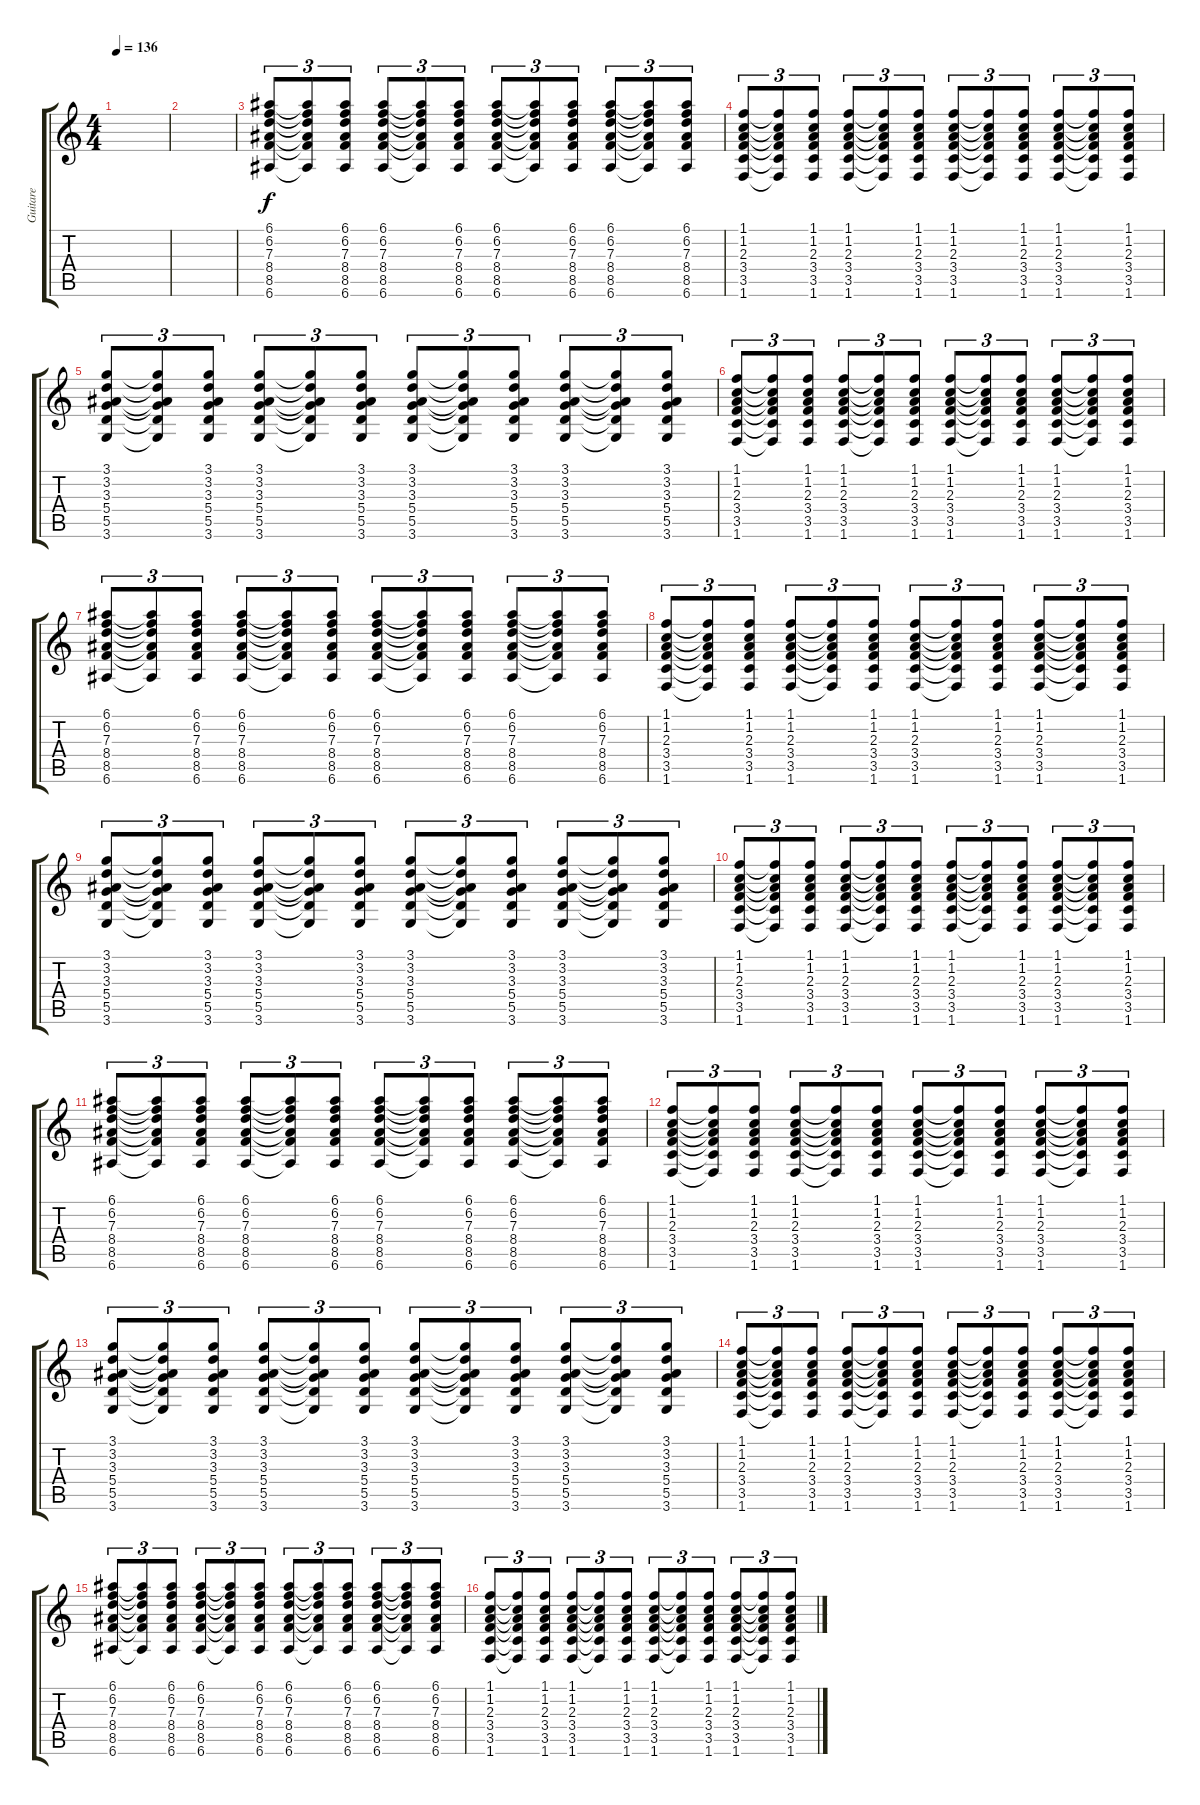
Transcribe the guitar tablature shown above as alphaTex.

\track ("Guitare" "Guitare") {instrument acousticguitarsteel}
\staff {score tabs}
\tuning (E4 B3 G3 D3 A2 E2) {hide}
\ts (4 4)
\tempo 136
\clef g2
\ks c
|
|
(6.1 6.2 7.3 8.4 8.5 6.6).8{tu (3 2)} (6.1{t} 6.2{t} 7.3{t} 8.4{t} 8.5{t} 6.6{t}).8{tu (3 2)} (6.1 6.2 7.3 8.4 8.5 6.6).8{tu (3 2)} (6.1 6.2 7.3 8.4 8.5 6.6).8{tu (3 2)} (6.1{t} 6.2{t} 7.3{t} 8.4{t} 8.5{t} 6.6{t}).8{tu (3 2)} (6.1 6.2 7.3 8.4 8.5 6.6).8{tu (3 2)} (6.1 6.2 7.3 8.4 8.5 6.6).8{tu (3 2)} (6.1{t} 6.2{t} 7.3{t} 8.4{t} 8.5{t} 6.6{t}).8{tu (3 2)} (6.1 6.2 7.3 8.4 8.5 6.6).8{tu (3 2)} (6.1 6.2 7.3 8.4 8.5 6.6).8{tu (3 2)} (6.1{t} 6.2{t} 7.3{t} 8.4{t} 8.5{t} 6.6{t}).8{tu (3 2)} (6.1 6.2 7.3 8.4 8.5 6.6).8{tu (3 2)} |
(1.1 1.2 2.3 3.4 3.5 1.6).8{tu (3 2)} (1.1{t} 1.2{t} 2.3{t} 3.4{t} 3.5{t} 1.6{t}).8{tu (3 2)} (1.1 1.2 2.3 3.4 3.5 1.6).8{tu (3 2)} (1.1 1.2 2.3 3.4 3.5 1.6).8{tu (3 2)} (1.1{t} 1.2{t} 2.3{t} 3.4{t} 3.5{t} 1.6{t}).8{tu (3 2)} (1.1 1.2 2.3 3.4 3.5 1.6).8{tu (3 2)} (1.1 1.2 2.3 3.4 3.5 1.6).8{tu (3 2)} (1.1{t} 1.2{t} 2.3{t} 3.4{t} 3.5{t} 1.6{t}).8{tu (3 2)} (1.1 1.2 2.3 3.4 3.5 1.6).8{tu (3 2)} (1.1 1.2 2.3 3.4 3.5 1.6).8{tu (3 2)} (1.1{t} 1.2{t} 2.3{t} 3.4{t} 3.5{t} 1.6{t}).8{tu (3 2)} (1.1 1.2 2.3 3.4 3.5 1.6).8{tu (3 2)} |
(3.1 3.2 3.3 5.4 5.5 3.6).8{tu (3 2)} (3.1{t} 3.2{t} 3.3{t} 5.4{t} 5.5{t} 3.6{t}).8{tu (3 2)} (3.1 3.2 3.3 5.4 5.5 3.6).8{tu (3 2)} (3.1 3.2 3.3 5.4 5.5 3.6).8{tu (3 2)} (3.1{t} 3.2{t} 3.3{t} 5.4{t} 5.5{t} 3.6{t}).8{tu (3 2)} (3.1 3.2 3.3 5.4 5.5 3.6).8{tu (3 2)} (3.1 3.2 3.3 5.4 5.5 3.6).8{tu (3 2)} (3.1{t} 3.2{t} 3.3{t} 5.4{t} 5.5{t} 3.6{t}).8{tu (3 2)} (3.1 3.2 3.3 5.4 5.5 3.6).8{tu (3 2)} (3.1 3.2 3.3 5.4 5.5 3.6).8{tu (3 2)} (3.1{t} 3.2{t} 3.3{t} 5.4{t} 5.5{t} 3.6{t}).8{tu (3 2)} (3.1 3.2 3.3 5.4 5.5 3.6).8{tu (3 2)} |
(1.1 1.2 2.3 3.4 3.5 1.6).8{tu (3 2)} (1.1{t} 1.2{t} 2.3{t} 3.4{t} 3.5{t} 1.6{t}).8{tu (3 2)} (1.1 1.2 2.3 3.4 3.5 1.6).8{tu (3 2)} (1.1 1.2 2.3 3.4 3.5 1.6).8{tu (3 2)} (1.1{t} 1.2{t} 2.3{t} 3.4{t} 3.5{t} 1.6{t}).8{tu (3 2)} (1.1 1.2 2.3 3.4 3.5 1.6).8{tu (3 2)} (1.1 1.2 2.3 3.4 3.5 1.6).8{tu (3 2)} (1.1{t} 1.2{t} 2.3{t} 3.4{t} 3.5{t} 1.6{t}).8{tu (3 2)} (1.1 1.2 2.3 3.4 3.5 1.6).8{tu (3 2)} (1.1 1.2 2.3 3.4 3.5 1.6).8{tu (3 2)} (1.1{t} 1.2{t} 2.3{t} 3.4{t} 3.5{t} 1.6{t}).8{tu (3 2)} (1.1 1.2 2.3 3.4 3.5 1.6).8{tu (3 2)} |
(6.1 6.2 7.3 8.4 8.5 6.6).8{tu (3 2)} (6.1{t} 6.2{t} 7.3{t} 8.4{t} 8.5{t} 6.6{t}).8{tu (3 2)} (6.1 6.2 7.3 8.4 8.5 6.6).8{tu (3 2)} (6.1 6.2 7.3 8.4 8.5 6.6).8{tu (3 2)} (6.1{t} 6.2{t} 7.3{t} 8.4{t} 8.5{t} 6.6{t}).8{tu (3 2)} (6.1 6.2 7.3 8.4 8.5 6.6).8{tu (3 2)} (6.1 6.2 7.3 8.4 8.5 6.6).8{tu (3 2)} (6.1{t} 6.2{t} 7.3{t} 8.4{t} 8.5{t} 6.6{t}).8{tu (3 2)} (6.1 6.2 7.3 8.4 8.5 6.6).8{tu (3 2)} (6.1 6.2 7.3 8.4 8.5 6.6).8{tu (3 2)} (6.1{t} 6.2{t} 7.3{t} 8.4{t} 8.5{t} 6.6{t}).8{tu (3 2)} (6.1 6.2 7.3 8.4 8.5 6.6).8{tu (3 2)} |
(1.1 1.2 2.3 3.4 3.5 1.6).8{tu (3 2)} (1.1{t} 1.2{t} 2.3{t} 3.4{t} 3.5{t} 1.6{t}).8{tu (3 2)} (1.1 1.2 2.3 3.4 3.5 1.6).8{tu (3 2)} (1.1 1.2 2.3 3.4 3.5 1.6).8{tu (3 2)} (1.1{t} 1.2{t} 2.3{t} 3.4{t} 3.5{t} 1.6{t}).8{tu (3 2)} (1.1 1.2 2.3 3.4 3.5 1.6).8{tu (3 2)} (1.1 1.2 2.3 3.4 3.5 1.6).8{tu (3 2)} (1.1{t} 1.2{t} 2.3{t} 3.4{t} 3.5{t} 1.6{t}).8{tu (3 2)} (1.1 1.2 2.3 3.4 3.5 1.6).8{tu (3 2)} (1.1 1.2 2.3 3.4 3.5 1.6).8{tu (3 2)} (1.1{t} 1.2{t} 2.3{t} 3.4{t} 3.5{t} 1.6{t}).8{tu (3 2)} (1.1 1.2 2.3 3.4 3.5 1.6).8{tu (3 2)} |
(3.1 3.2 3.3 5.4 5.5 3.6).8{tu (3 2)} (3.1{t} 3.2{t} 3.3{t} 5.4{t} 5.5{t} 3.6{t}).8{tu (3 2)} (3.1 3.2 3.3 5.4 5.5 3.6).8{tu (3 2)} (3.1 3.2 3.3 5.4 5.5 3.6).8{tu (3 2)} (3.1{t} 3.2{t} 3.3{t} 5.4{t} 5.5{t} 3.6{t}).8{tu (3 2)} (3.1 3.2 3.3 5.4 5.5 3.6).8{tu (3 2)} (3.1 3.2 3.3 5.4 5.5 3.6).8{tu (3 2)} (3.1{t} 3.2{t} 3.3{t} 5.4{t} 5.5{t} 3.6{t}).8{tu (3 2)} (3.1 3.2 3.3 5.4 5.5 3.6).8{tu (3 2)} (3.1 3.2 3.3 5.4 5.5 3.6).8{tu (3 2)} (3.1{t} 3.2{t} 3.3{t} 5.4{t} 5.5{t} 3.6{t}).8{tu (3 2)} (3.1 3.2 3.3 5.4 5.5 3.6).8{tu (3 2)} |
(1.1 1.2 2.3 3.4 3.5 1.6).8{tu (3 2)} (1.1{t} 1.2{t} 2.3{t} 3.4{t} 3.5{t} 1.6{t}).8{tu (3 2)} (1.1 1.2 2.3 3.4 3.5 1.6).8{tu (3 2)} (1.1 1.2 2.3 3.4 3.5 1.6).8{tu (3 2)} (1.1{t} 1.2{t} 2.3{t} 3.4{t} 3.5{t} 1.6{t}).8{tu (3 2)} (1.1 1.2 2.3 3.4 3.5 1.6).8{tu (3 2)} (1.1 1.2 2.3 3.4 3.5 1.6).8{tu (3 2)} (1.1{t} 1.2{t} 2.3{t} 3.4{t} 3.5{t} 1.6{t}).8{tu (3 2)} (1.1 1.2 2.3 3.4 3.5 1.6).8{tu (3 2)} (1.1 1.2 2.3 3.4 3.5 1.6).8{tu (3 2)} (1.1{t} 1.2{t} 2.3{t} 3.4{t} 3.5{t} 1.6{t}).8{tu (3 2)} (1.1 1.2 2.3 3.4 3.5 1.6).8{tu (3 2)} |
(6.1 6.2 7.3 8.4 8.5 6.6).8{tu (3 2)} (6.1{t} 6.2{t} 7.3{t} 8.4{t} 8.5{t} 6.6{t}).8{tu (3 2)} (6.1 6.2 7.3 8.4 8.5 6.6).8{tu (3 2)} (6.1 6.2 7.3 8.4 8.5 6.6).8{tu (3 2)} (6.1{t} 6.2{t} 7.3{t} 8.4{t} 8.5{t} 6.6{t}).8{tu (3 2)} (6.1 6.2 7.3 8.4 8.5 6.6).8{tu (3 2)} (6.1 6.2 7.3 8.4 8.5 6.6).8{tu (3 2)} (6.1{t} 6.2{t} 7.3{t} 8.4{t} 8.5{t} 6.6{t}).8{tu (3 2)} (6.1 6.2 7.3 8.4 8.5 6.6).8{tu (3 2)} (6.1 6.2 7.3 8.4 8.5 6.6).8{tu (3 2)} (6.1{t} 6.2{t} 7.3{t} 8.4{t} 8.5{t} 6.6{t}).8{tu (3 2)} (6.1 6.2 7.3 8.4 8.5 6.6).8{tu (3 2)} |
(1.1 1.2 2.3 3.4 3.5 1.6).8{tu (3 2)} (1.1{t} 1.2{t} 2.3{t} 3.4{t} 3.5{t} 1.6{t}).8{tu (3 2)} (1.1 1.2 2.3 3.4 3.5 1.6).8{tu (3 2)} (1.1 1.2 2.3 3.4 3.5 1.6).8{tu (3 2)} (1.1{t} 1.2{t} 2.3{t} 3.4{t} 3.5{t} 1.6{t}).8{tu (3 2)} (1.1 1.2 2.3 3.4 3.5 1.6).8{tu (3 2)} (1.1 1.2 2.3 3.4 3.5 1.6).8{tu (3 2)} (1.1{t} 1.2{t} 2.3{t} 3.4{t} 3.5{t} 1.6{t}).8{tu (3 2)} (1.1 1.2 2.3 3.4 3.5 1.6).8{tu (3 2)} (1.1 1.2 2.3 3.4 3.5 1.6).8{tu (3 2)} (1.1{t} 1.2{t} 2.3{t} 3.4{t} 3.5{t} 1.6{t}).8{tu (3 2)} (1.1 1.2 2.3 3.4 3.5 1.6).8{tu (3 2)} |
(3.1 3.2 3.3 5.4 5.5 3.6).8{tu (3 2)} (3.1{t} 3.2{t} 3.3{t} 5.4{t} 5.5{t} 3.6{t}).8{tu (3 2)} (3.1 3.2 3.3 5.4 5.5 3.6).8{tu (3 2)} (3.1 3.2 3.3 5.4 5.5 3.6).8{tu (3 2)} (3.1{t} 3.2{t} 3.3{t} 5.4{t} 5.5{t} 3.6{t}).8{tu (3 2)} (3.1 3.2 3.3 5.4 5.5 3.6).8{tu (3 2)} (3.1 3.2 3.3 5.4 5.5 3.6).8{tu (3 2)} (3.1{t} 3.2{t} 3.3{t} 5.4{t} 5.5{t} 3.6{t}).8{tu (3 2)} (3.1 3.2 3.3 5.4 5.5 3.6).8{tu (3 2)} (3.1 3.2 3.3 5.4 5.5 3.6).8{tu (3 2)} (3.1{t} 3.2{t} 3.3{t} 5.4{t} 5.5{t} 3.6{t}).8{tu (3 2)} (3.1 3.2 3.3 5.4 5.5 3.6).8{tu (3 2)} |
(1.1 1.2 2.3 3.4 3.5 1.6).8{tu (3 2)} (1.1{t} 1.2{t} 2.3{t} 3.4{t} 3.5{t} 1.6{t}).8{tu (3 2)} (1.1 1.2 2.3 3.4 3.5 1.6).8{tu (3 2)} (1.1 1.2 2.3 3.4 3.5 1.6).8{tu (3 2)} (1.1{t} 1.2{t} 2.3{t} 3.4{t} 3.5{t} 1.6{t}).8{tu (3 2)} (1.1 1.2 2.3 3.4 3.5 1.6).8{tu (3 2)} (1.1 1.2 2.3 3.4 3.5 1.6).8{tu (3 2)} (1.1{t} 1.2{t} 2.3{t} 3.4{t} 3.5{t} 1.6{t}).8{tu (3 2)} (1.1 1.2 2.3 3.4 3.5 1.6).8{tu (3 2)} (1.1 1.2 2.3 3.4 3.5 1.6).8{tu (3 2)} (1.1{t} 1.2{t} 2.3{t} 3.4{t} 3.5{t} 1.6{t}).8{tu (3 2)} (1.1 1.2 2.3 3.4 3.5 1.6).8{tu (3 2)} |
(6.1 6.2 7.3 8.4 8.5 6.6).8{tu (3 2)} (6.1{t} 6.2{t} 7.3{t} 8.4{t} 8.5{t} 6.6{t}).8{tu (3 2)} (6.1 6.2 7.3 8.4 8.5 6.6).8{tu (3 2)} (6.1 6.2 7.3 8.4 8.5 6.6).8{tu (3 2)} (6.1{t} 6.2{t} 7.3{t} 8.4{t} 8.5{t} 6.6{t}).8{tu (3 2)} (6.1 6.2 7.3 8.4 8.5 6.6).8{tu (3 2)} (6.1 6.2 7.3 8.4 8.5 6.6).8{tu (3 2)} (6.1{t} 6.2{t} 7.3{t} 8.4{t} 8.5{t} 6.6{t}).8{tu (3 2)} (6.1 6.2 7.3 8.4 8.5 6.6).8{tu (3 2)} (6.1 6.2 7.3 8.4 8.5 6.6).8{tu (3 2)} (6.1{t} 6.2{t} 7.3{t} 8.4{t} 8.5{t} 6.6{t}).8{tu (3 2)} (6.1 6.2 7.3 8.4 8.5 6.6).8{tu (3 2)} |
(1.1 1.2 2.3 3.4 3.5 1.6).8{tu (3 2)} (1.1{t} 1.2{t} 2.3{t} 3.4{t} 3.5{t} 1.6{t}).8{tu (3 2)} (1.1 1.2 2.3 3.4 3.5 1.6).8{tu (3 2)} (1.1 1.2 2.3 3.4 3.5 1.6).8{tu (3 2)} (1.1{t} 1.2{t} 2.3{t} 3.4{t} 3.5{t} 1.6{t}).8{tu (3 2)} (1.1 1.2 2.3 3.4 3.5 1.6).8{tu (3 2)} (1.1 1.2 2.3 3.4 3.5 1.6).8{tu (3 2)} (1.1{t} 1.2{t} 2.3{t} 3.4{t} 3.5{t} 1.6{t}).8{tu (3 2)} (1.1 1.2 2.3 3.4 3.5 1.6).8{tu (3 2)} (1.1 1.2 2.3 3.4 3.5 1.6).8{tu (3 2)} (1.1{t} 1.2{t} 2.3{t} 3.4{t} 3.5{t} 1.6{t}).8{tu (3 2)} (1.1 1.2 2.3 3.4 3.5 1.6).8{tu (3 2)}
